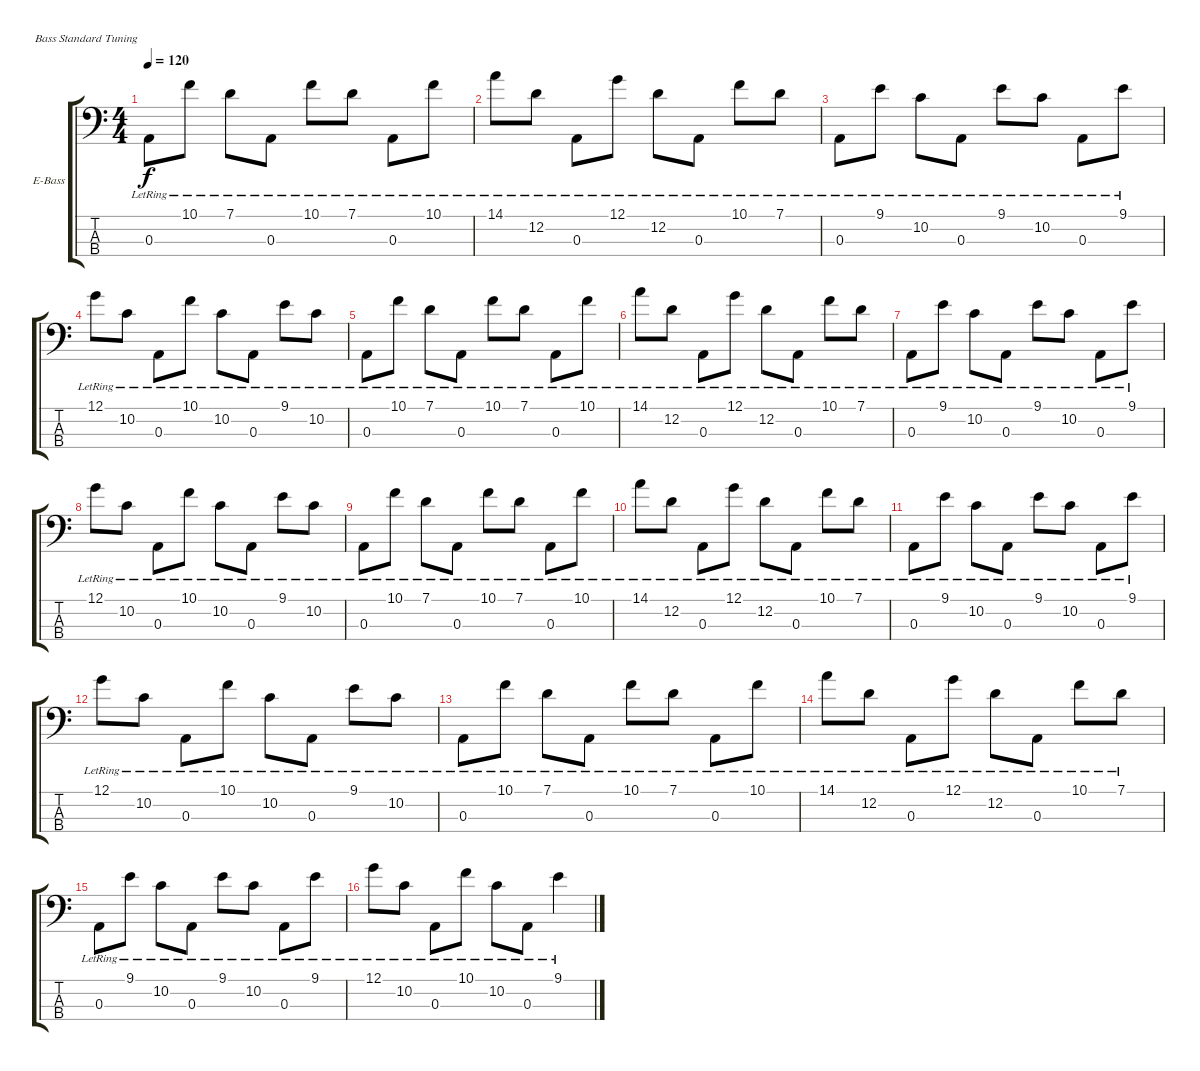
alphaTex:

\bracketExtendMode groupsimilarinstruments
\firstSystemTrackNameOrientation horizontal
\otherSystemsTrackNameOrientation horizontal
\track ("Bass" "E-Bass") {instrument electricbassfinger}
\staff {score tabs}
\tuning (G2 D2 A1 E1)
\ts (4 4)
\tempo 120
\clef f4
\ks c
0.3{lr}.8{dy f} 10.1{lr}.8 7.1{lr}.8 0.3{lr}.8 10.1{lr}.8 7.1{lr}.8 0.3{lr}.8 10.1{lr}.8 |
14.1{lr}.8 12.2{lr}.8 0.3{lr}.8 12.1{lr}.8 12.2{lr}.8 0.3{lr}.8 10.1{lr}.8 7.1{lr}.8 |
0.3{lr}.8 9.1{lr}.8 10.2{lr}.8 0.3{lr}.8 9.1{lr}.8 10.2{lr}.8 0.3{lr}.8 9.1{lr}.8 |
12.1{lr}.8 10.2{lr}.8 0.3{lr}.8 10.1{lr}.8 10.2{lr}.8 0.3{lr}.8 9.1{lr}.8 10.2{lr}.8 |
0.3{lr}.8 10.1{lr}.8 7.1{lr}.8 0.3{lr}.8 10.1{lr}.8 7.1{lr}.8 0.3{lr}.8 10.1{lr}.8 |
14.1{lr}.8 12.2{lr}.8 0.3{lr}.8 12.1{lr}.8 12.2{lr}.8 0.3{lr}.8 10.1{lr}.8 7.1{lr}.8 |
0.3{lr}.8 9.1{lr}.8 10.2{lr}.8 0.3{lr}.8 9.1{lr}.8 10.2{lr}.8 0.3{lr}.8 9.1{lr}.8 |
12.1{lr}.8 10.2{lr}.8 0.3{lr}.8 10.1{lr}.8 10.2{lr}.8 0.3{lr}.8 9.1{lr}.8 10.2{lr}.8 |
0.3{lr}.8 10.1{lr}.8 7.1{lr}.8 0.3{lr}.8 10.1{lr}.8 7.1{lr}.8 0.3{lr}.8 10.1{lr}.8 |
14.1{lr}.8 12.2{lr}.8 0.3{lr}.8 12.1{lr}.8 12.2{lr}.8 0.3{lr}.8 10.1{lr}.8 7.1{lr}.8 |
0.3{lr}.8 9.1{lr}.8 10.2{lr}.8 0.3{lr}.8 9.1{lr}.8 10.2{lr}.8 0.3{lr}.8 9.1{lr}.8 |
12.1{lr}.8 10.2{lr}.8 0.3{lr}.8 10.1{lr}.8 10.2{lr}.8 0.3{lr}.8 9.1{lr}.8 10.2{lr}.8 |
0.3{lr}.8 10.1{lr}.8 7.1{lr}.8 0.3{lr}.8 10.1{lr}.8 7.1{lr}.8 0.3{lr}.8 10.1{lr}.8 |
14.1{lr}.8 12.2{lr}.8 0.3{lr}.8 12.1{lr}.8 12.2{lr}.8 0.3{lr}.8 10.1{lr}.8 7.1{lr}.8 |
0.3{lr}.8 9.1{lr}.8 10.2{lr}.8 0.3{lr}.8 9.1{lr}.8 10.2{lr}.8 0.3{lr}.8 9.1{lr}.8 |
12.1{lr}.8 10.2{lr}.8 0.3{lr}.8 10.1{lr}.8 10.2{lr}.8 0.3{lr}.8 9.1{lr}.4
